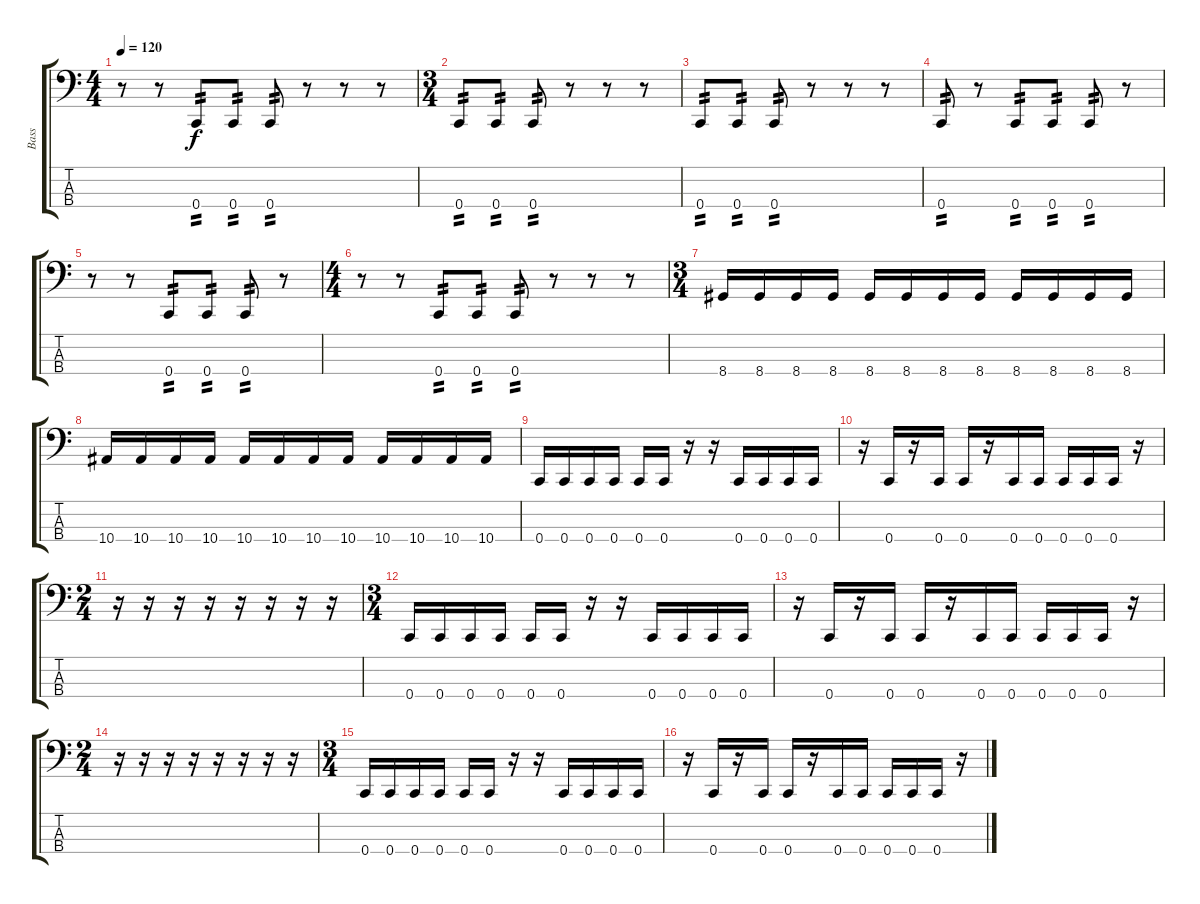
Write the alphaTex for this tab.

\track ("Bass" "Bass") {instrument electricbassfinger}
\staff {score tabs}
\tuning (Eb2 Bb1 F1 C1) {hide}
\ts (4 4)
\tempo 120
\clef f4
\ks c
r.8{dy f} r.8 0.4.8{tp 2} 0.4.8{tp 2} 0.4.8{tp 2} r.8 r.8 r.8 |
\ts (3 4)
0.4.8{tp 2} 0.4.8{tp 2} 0.4.8{tp 2} r.8 r.8 r.8 |
0.4.8{tp 2} 0.4.8{tp 2} 0.4.8{tp 2} r.8 r.8 r.8 |
0.4.8{tp 2} r.8 0.4.8{tp 2} 0.4.8{tp 2} 0.4.8{tp 2} r.8 |
r.8 r.8 0.4.8{tp 2} 0.4.8{tp 2} 0.4.8{tp 2} r.8 |
\ts (4 4)
r.8 r.8 0.4.8{tp 2} 0.4.8{tp 2} 0.4.8{tp 2} r.8 r.8 r.8 |
\ts (3 4)
8.4.16 8.4.16 8.4.16 8.4.16 8.4.16 8.4.16 8.4.16 8.4.16 8.4.16 8.4.16 8.4.16 8.4.16 |
10.4.16 10.4.16 10.4.16 10.4.16 10.4.16 10.4.16 10.4.16 10.4.16 10.4.16 10.4.16 10.4.16 10.4.16 |
0.4.16 0.4.16 0.4.16 0.4.16 0.4.16 0.4.16 r.16 r.16 0.4.16 0.4.16 0.4.16 0.4.16 |
r.16 0.4.16 r.16 0.4.16 0.4.16 r.16 0.4.16 0.4.16 0.4.16 0.4.16 0.4.16 r.16 |
\ts (2 4)
r.16 r.16 r.16 r.16 r.16 r.16 r.16 r.16 |
\ts (3 4)
0.4.16 0.4.16 0.4.16 0.4.16 0.4.16 0.4.16 r.16 r.16 0.4.16 0.4.16 0.4.16 0.4.16 |
r.16 0.4.16 r.16 0.4.16 0.4.16 r.16 0.4.16 0.4.16 0.4.16 0.4.16 0.4.16 r.16 |
\ts (2 4)
r.16 r.16 r.16 r.16 r.16 r.16 r.16 r.16 |
\ts (3 4)
0.4.16 0.4.16 0.4.16 0.4.16 0.4.16 0.4.16 r.16 r.16 0.4.16 0.4.16 0.4.16 0.4.16 |
r.16 0.4.16 r.16 0.4.16 0.4.16 r.16 0.4.16 0.4.16 0.4.16 0.4.16 0.4.16 r.16
